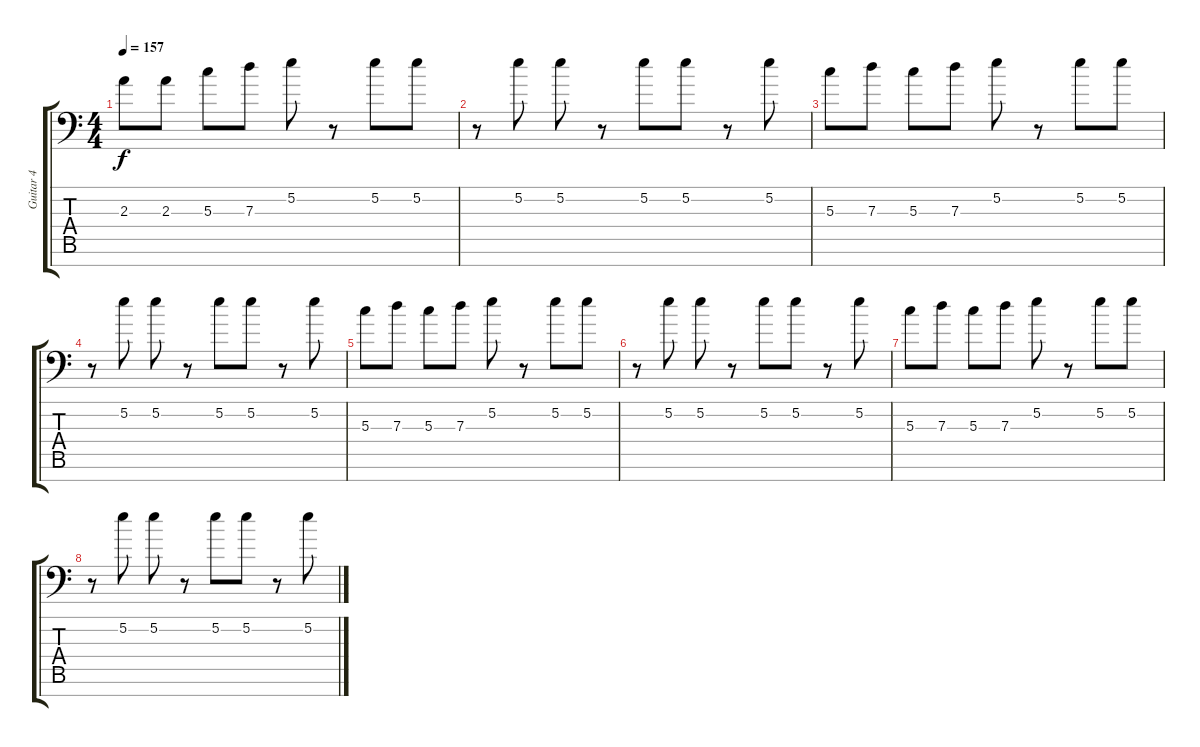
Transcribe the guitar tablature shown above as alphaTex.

\track ("Guitar 4" "Guitar 4") {instrument electricguitarclean}
\staff {score tabs}
\tuning (E4 B3 G3 D3 A2 E2 C-1) {hide}
\ts (4 4)
\tempo 157
\clef f4
\ks c
2.3.8{dy f volume 9 instrument overdrivenguitar} 2.3.8 5.3.8 7.3.8 5.2.8 r.8 5.2.8 5.2.8 |
r.8 5.2.8 5.2.8 r.8 5.2.8 5.2.8 r.8 5.2.8 |
5.3.8 7.3.8 5.3.8 7.3.8 5.2.8 r.8 5.2.8 5.2.8 |
r.8 5.2.8 5.2.8 r.8 5.2.8 5.2.8 r.8 5.2.8 |
5.3.8 7.3.8 5.3.8 7.3.8 5.2.8 r.8 5.2.8 5.2.8 |
r.8 5.2.8 5.2.8 r.8 5.2.8 5.2.8 r.8 5.2.8 |
5.3.8 7.3.8 5.3.8 7.3.8 5.2.8 r.8 5.2.8 5.2.8 |
r.8 5.2.8 5.2.8 r.8 5.2.8 5.2.8 r.8 5.2.8
